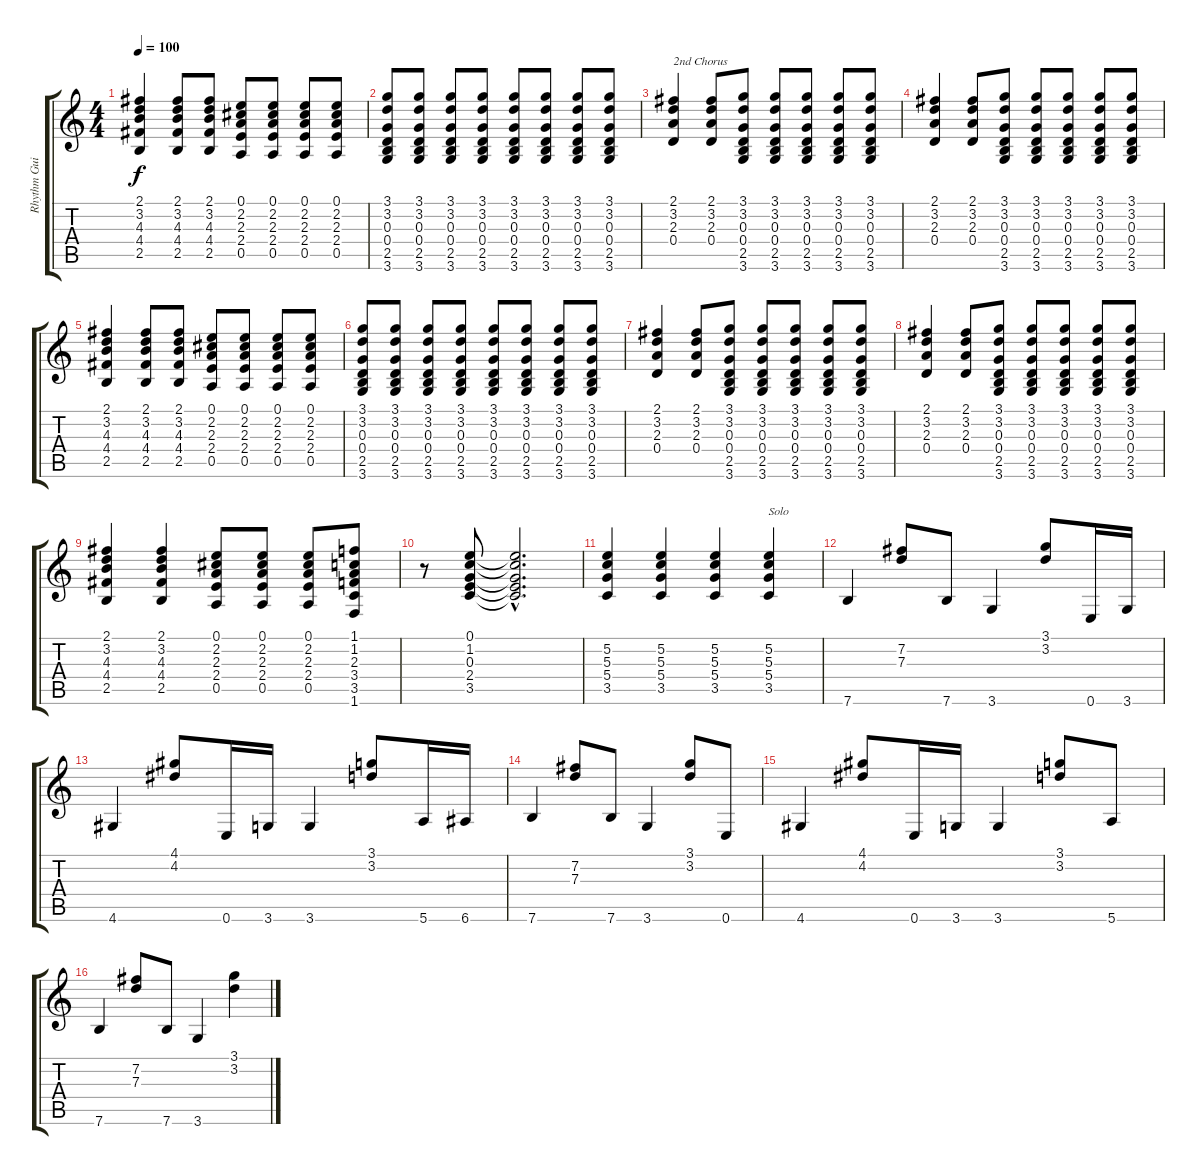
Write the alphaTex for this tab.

\track ("Rhythm Guitar" "Rhythm Gui") {instrument acousticguitarnylon}
\staff {score tabs}
\tuning (E4 B3 G3 D3 A2 E2) {hide}
\ts (4 4)
\tempo 100
\clef g2
\ks c
(2.1 3.2 4.3 4.4 2.5).4{dy f} (2.1 3.2 4.3 4.4 2.5).8 (2.1 3.2 4.3 4.4 2.5).8 (0.1 2.2 2.3 2.4 0.5).8 (0.1 2.2 2.3 2.4 0.5).8 (0.1 2.2 2.3 2.4 0.5).8 (0.1 2.2 2.3 2.4 0.5).8 |
(3.1 3.2 0.3 0.4 2.5 3.6).8 (3.1 3.2 0.3 0.4 2.5 3.6).8 (3.1 3.2 0.3 0.4 2.5 3.6).8 (3.1 3.2 0.3 0.4 2.5 3.6).8 (3.1 3.2 0.3 0.4 2.5 3.6).8 (3.1 3.2 0.3 0.4 2.5 3.6).8 (3.1 3.2 0.3 0.4 2.5 3.6).8 (3.1 3.2 0.3 0.4 2.5 3.6).8 |
(2.1 3.2 2.3 0.4).4{txt "2nd Chorus"} (2.1 3.2 2.3 0.4).8 (3.1 3.2 0.3 0.4 2.5 3.6).8 (3.1 3.2 0.3 0.4 2.5 3.6).8 (3.1 3.2 0.3 0.4 2.5 3.6).8 (3.1 3.2 0.3 0.4 2.5 3.6).8 (3.1 3.2 0.3 0.4 2.5 3.6).8 |
(2.1 3.2 2.3 0.4).4 (2.1 3.2 2.3 0.4).8 (3.1 3.2 0.3 0.4 2.5 3.6).8 (3.1 3.2 0.3 0.4 2.5 3.6).8 (3.1 3.2 0.3 0.4 2.5 3.6).8 (3.1 3.2 0.3 0.4 2.5 3.6).8 (3.1 3.2 0.3 0.4 2.5 3.6).8 |
(2.1 3.2 4.3 4.4 2.5).4 (2.1 3.2 4.3 4.4 2.5).8 (2.1 3.2 4.3 4.4 2.5).8 (0.1 2.2 2.3 2.4 0.5).8 (0.1 2.2 2.3 2.4 0.5).8 (0.1 2.2 2.3 2.4 0.5).8 (0.1 2.2 2.3 2.4 0.5).8 |
(3.1 3.2 0.3 0.4 2.5 3.6).8 (3.1 3.2 0.3 0.4 2.5 3.6).8 (3.1 3.2 0.3 0.4 2.5 3.6).8 (3.1 3.2 0.3 0.4 2.5 3.6).8 (3.1 3.2 0.3 0.4 2.5 3.6).8 (3.1 3.2 0.3 0.4 2.5 3.6).8 (3.1 3.2 0.3 0.4 2.5 3.6).8 (3.1 3.2 0.3 0.4 2.5 3.6).8 |
(2.1 3.2 2.3 0.4).4 (2.1 3.2 2.3 0.4).8 (3.1 3.2 0.3 0.4 2.5 3.6).8 (3.1 3.2 0.3 0.4 2.5 3.6).8 (3.1 3.2 0.3 0.4 2.5 3.6).8 (3.1 3.2 0.3 0.4 2.5 3.6).8 (3.1 3.2 0.3 0.4 2.5 3.6).8 |
(2.1 3.2 2.3 0.4).4 (2.1 3.2 2.3 0.4).8 (3.1 3.2 0.3 0.4 2.5 3.6).8 (3.1 3.2 0.3 0.4 2.5 3.6).8 (3.1 3.2 0.3 0.4 2.5 3.6).8 (3.1 3.2 0.3 0.4 2.5 3.6).8 (3.1 3.2 0.3 0.4 2.5 3.6).8 |
(2.1 3.2 4.3 4.4 2.5).4 (2.1 3.2 4.3 4.4 2.5).4 (0.1 2.2 2.3 2.4 0.5).8 (0.1 2.2 2.3 2.4 0.5).8 (0.1 2.2 2.3 2.4 0.5).8 (1.1 1.2 2.3 3.4 3.5 1.6).8 |
r.8 (0.1 1.2 0.3 2.4 3.5).8 (0.1{hac t} 1.2{hac t} 0.3{hac t} 2.4{hac t} 3.5{hac t}).2{d} |
(5.2 5.3 5.4 3.5).4 (5.2 5.3 5.4 3.5).4 (5.2 5.3 5.4 3.5).4 (5.2 5.3 5.4 3.5).4{txt "Solo"} |
7.6.4 (7.2 7.3).8 7.6.8 3.6.4 (3.1 3.2).8 0.6.16 3.6.16 |
4.6.4 (4.1 4.2).8 0.6.16 3.6.16 3.6.4 (3.1 3.2).8 5.6.16 6.6.16 |
7.6.4 (7.2 7.3).8 7.6.8 3.6.4 (3.1 3.2).8 0.6.8 |
4.6.4 (4.1 4.2).8 0.6.16 3.6.16 3.6.4 (3.1 3.2).8 5.6.8 |
7.6.4 (7.2 7.3).8 7.6.8 3.6.4 (3.1 3.2).4
